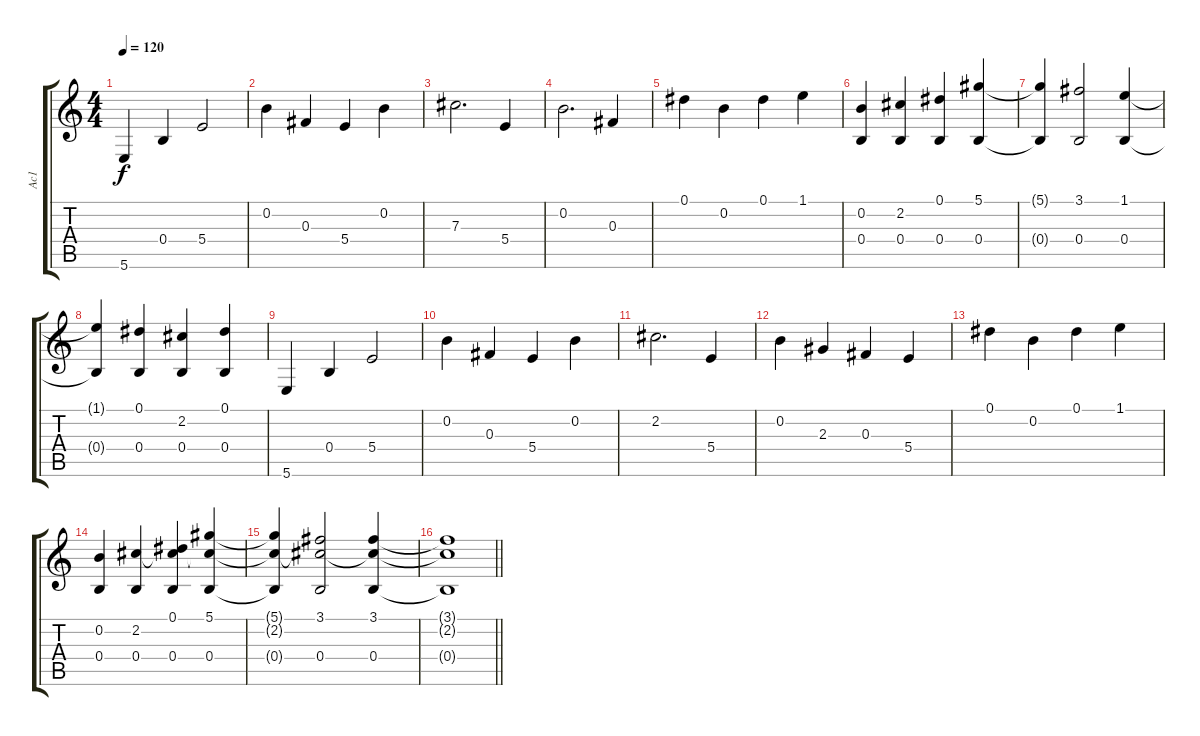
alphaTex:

\track ("Ac1" "Ac1") {instrument acousticguitarsteel}
\staff {score tabs}
\tuning (Eb4 B3 Gb3 B2 Gb2 B1) {hide}
\ts (4 4)
\tempo 120
\clef g2
\ks c
5.6.4{dy f} 0.4.4 5.4.2 |
0.2.4 0.3.4 5.4.4 0.2.4 |
7.3.2{d} 5.4.4 |
0.2.2{d} 0.3.4 |
0.1.4 0.2.4 0.1.4 1.1.4 |
(0.2 0.4).4 (2.2 0.4).4 (0.1 0.4).4 (5.1 0.4).4 |
(5.1{t} 0.4{t}).4 (3.1 0.4).2 (1.1 0.4).4 |
(1.1{t} 0.4{t}).4 (0.1 0.4).4 (2.2 0.4).4 (0.1 0.4).4 |
5.6.4 0.4.4 5.4.2 |
0.2.4 0.3.4 5.4.4 0.2.4 |
2.2.2{d} 5.4.4 |
0.2.4 2.3.4 0.3.4 5.4.4 |
0.1.4 0.2.4 0.1.4 1.1.4 |
(0.2 0.4).4 (2.2 0.4).4 (0.1 2.2{t} 0.4).4 (5.1 2.2{t} 0.4).4 |
(5.1{t} 2.2{t} 0.4{t}).4 (3.1 2.2{t} 0.4).2 (3.1 2.2{t} 0.4).4 |
\barLineRight lightlight
(3.1{t} 2.2{t} 0.4{t}).1
